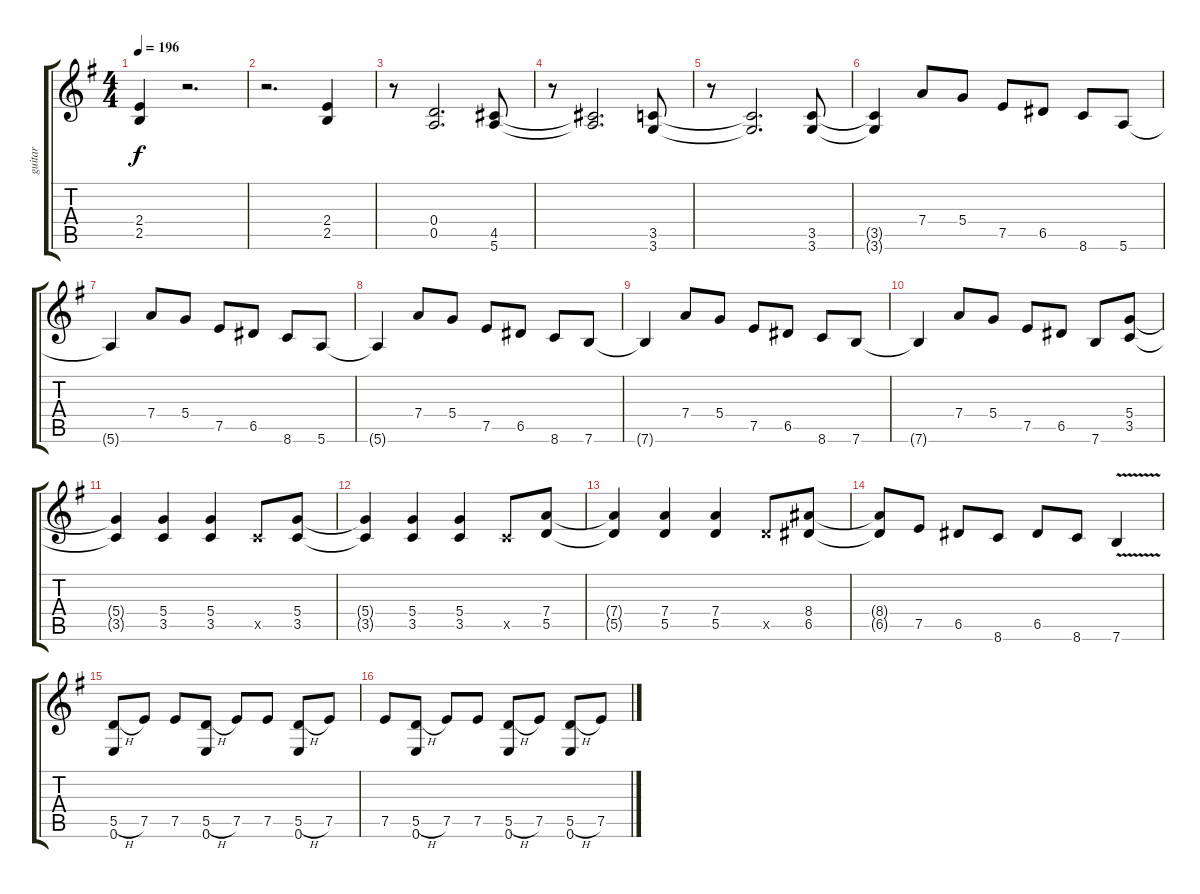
\track ("guitar" "guitar") {instrument distortionguitar}
\staff {score tabs}
\tuning (E4 B3 G3 D3 A2 E2) {hide}
\ts (4 4)
\tempo 196
\clef g2
\ks g
(2.4 2.5).4{dy f} r.2{d} |
r.2{d} (2.4 2.5).4 |
r.8 (0.4 0.5).2{d} (4.5 5.6).8 |
r.8 (4.5{t} 5.6{t}).2{d} (3.5 3.6).8 |
r.8 (3.5{t} 3.6{t}).2{d} (3.5 3.6).8 |
(3.5{t} 3.6{t}).4 7.4.8 5.4.8 7.5.8 6.5.8 8.6.8 5.6.8 |
5.6{t}.4 7.4.8 5.4.8 7.5.8 6.5.8 8.6.8 5.6.8 |
5.6{t}.4 7.4.8 5.4.8 7.5.8 6.5.8 8.6.8 7.6.8 |
7.6{t}.4 7.4.8 5.4.8 7.5.8 6.5.8 8.6.8 7.6.8 |
7.6{t}.4 7.4.8 5.4.8 7.5.8 6.5.8 7.6.8 (5.4 3.5).8 |
(5.4{t} 3.5{t}).4 (5.4 3.5).4 (5.4 3.5).4 3.5{x}.8 (5.4 3.5).8 |
(5.4{t} 3.5{t}).4 (5.4 3.5).4 (5.4 3.5).4 3.5{x}.8 (7.4 5.5).8 |
(7.4{t} 5.5{t}).4 (7.4 5.5).4 (7.4 5.5).4 5.5{x}.8 (8.4 6.5).8 |
(8.4{t} 6.5{t}).8 7.5.8 6.5.8 8.6.8 6.5.8 8.6.8 7.6{v}.4 |
(5.5{h} 0.6).8 7.5.8 7.5.8 (5.5{h} 0.6).8 7.5.8 7.5.8 (5.5{h} 0.6).8 7.5.8 |
7.5.8 (5.5{h} 0.6).8 7.5.8 7.5.8 (5.5{h} 0.6).8 7.5.8 (5.5{h} 0.6).8 7.5.8
